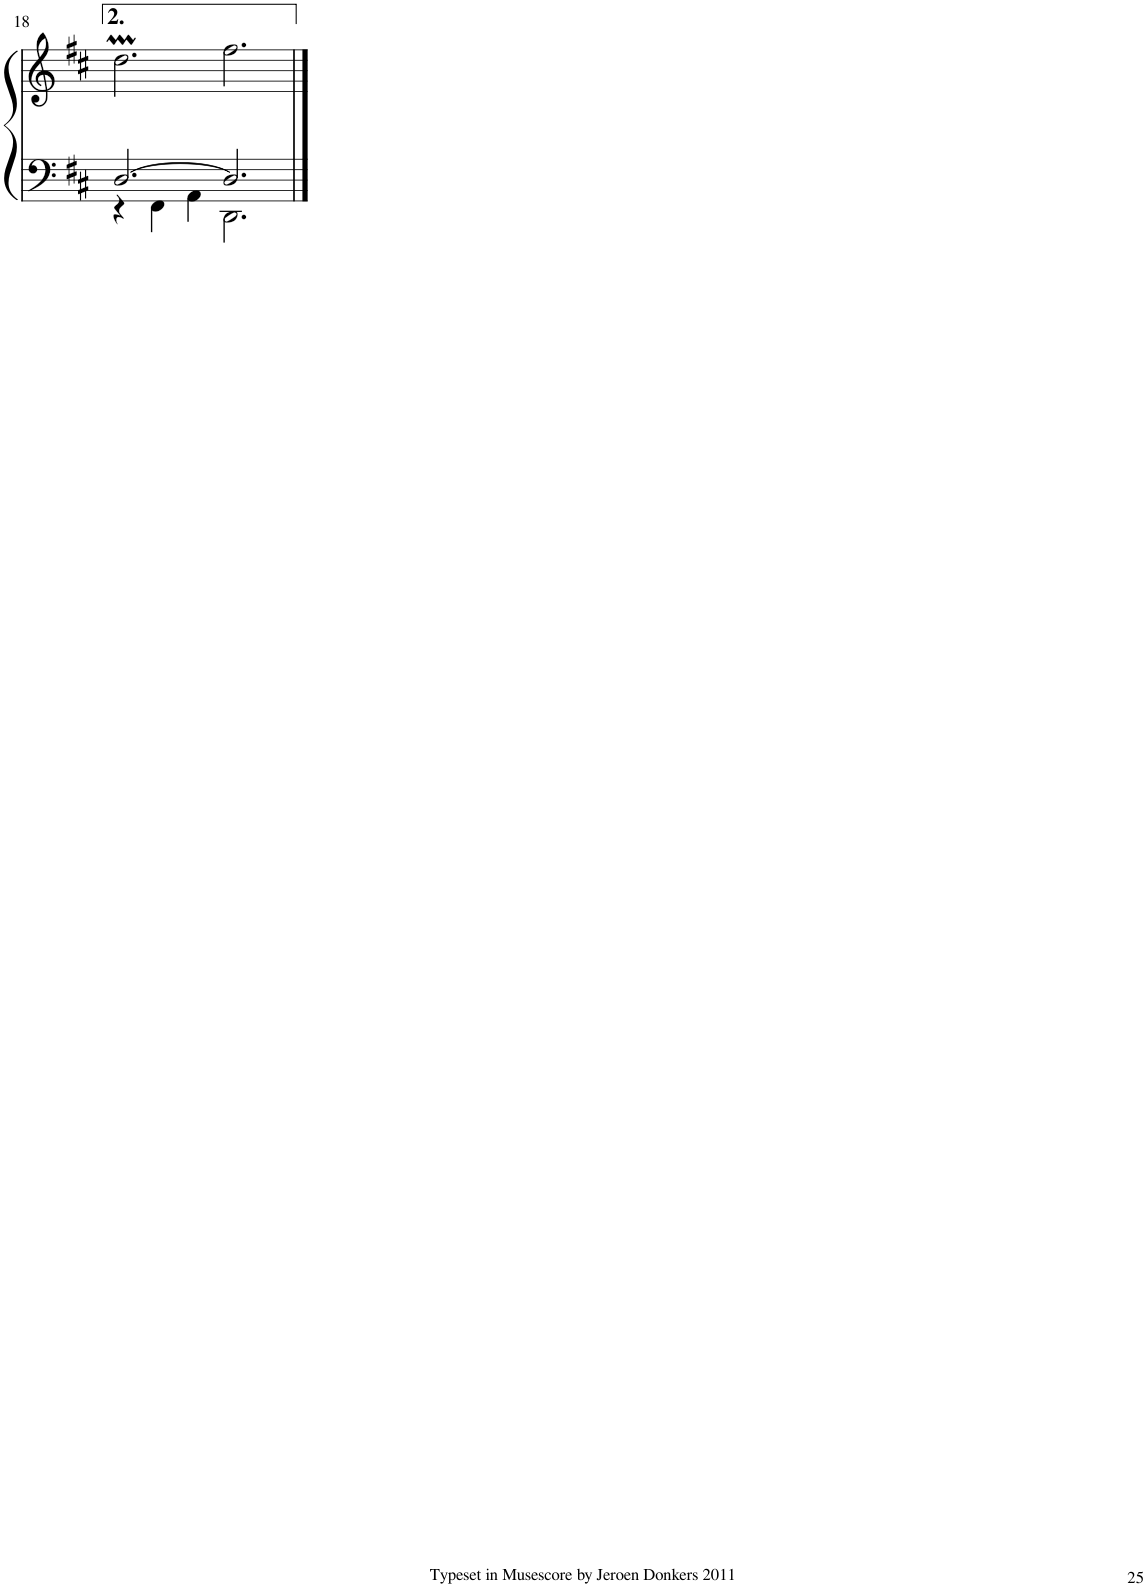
**kern	**kern
*part1	*part1
*staff2	*staff1
*I"Harpsichord	*
!!LO:PB:g=z
*clefF4	*clefG2
*k[f#c#]	*k[f#c#]
*M3/2	*M3/2
=18	=18
*^	*
[2.D/	4r	2.ddM\
.	4FF#\	.
.	4AA\	.
2.D/]	2.DD\	2.ff#\
*v	*v	*
==	==
*-	*-
